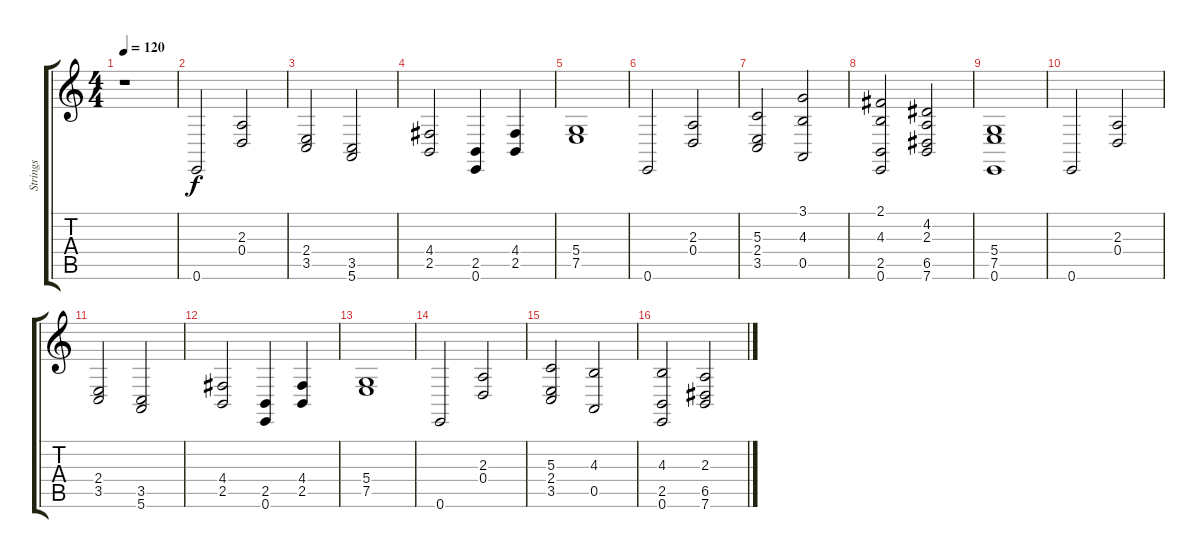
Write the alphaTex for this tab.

\track ("Strings" "Strings") {instrument stringensemble1}
\staff {score tabs}
\tuning (E4 B3 G3 D3 A2 E2) {hide}
\ts (4 4)
\tempo 120
\clef g2
\ks c
r.1{dy f instrument stringensemble1} |
0.6.2 (2.3 0.4).2 |
(2.4 3.5).2 (3.5 5.6).2 |
(4.4 2.5).2 (2.5 0.6).4 (4.4 2.5).4 |
(5.4 7.5).1 |
0.6.2 (2.3 0.4).2 |
(5.3 2.4 3.5).2 (3.1 4.3 0.5).2 |
(2.1 4.3 2.5 0.6).2 (4.2 2.3 6.5 7.6).2 |
(5.4 7.5 0.6).1 |
0.6.2 (2.3 0.4).2 |
(2.4 3.5).2 (3.5 5.6).2 |
(4.4 2.5).2 (2.5 0.6).4 (4.4 2.5).4 |
(5.4 7.5).1 |
0.6.2 (2.3 0.4).2 |
(5.3 2.4 3.5).2 (4.3 0.5).2 |
(4.3 2.5 0.6).2 (2.3 6.5 7.6).2
